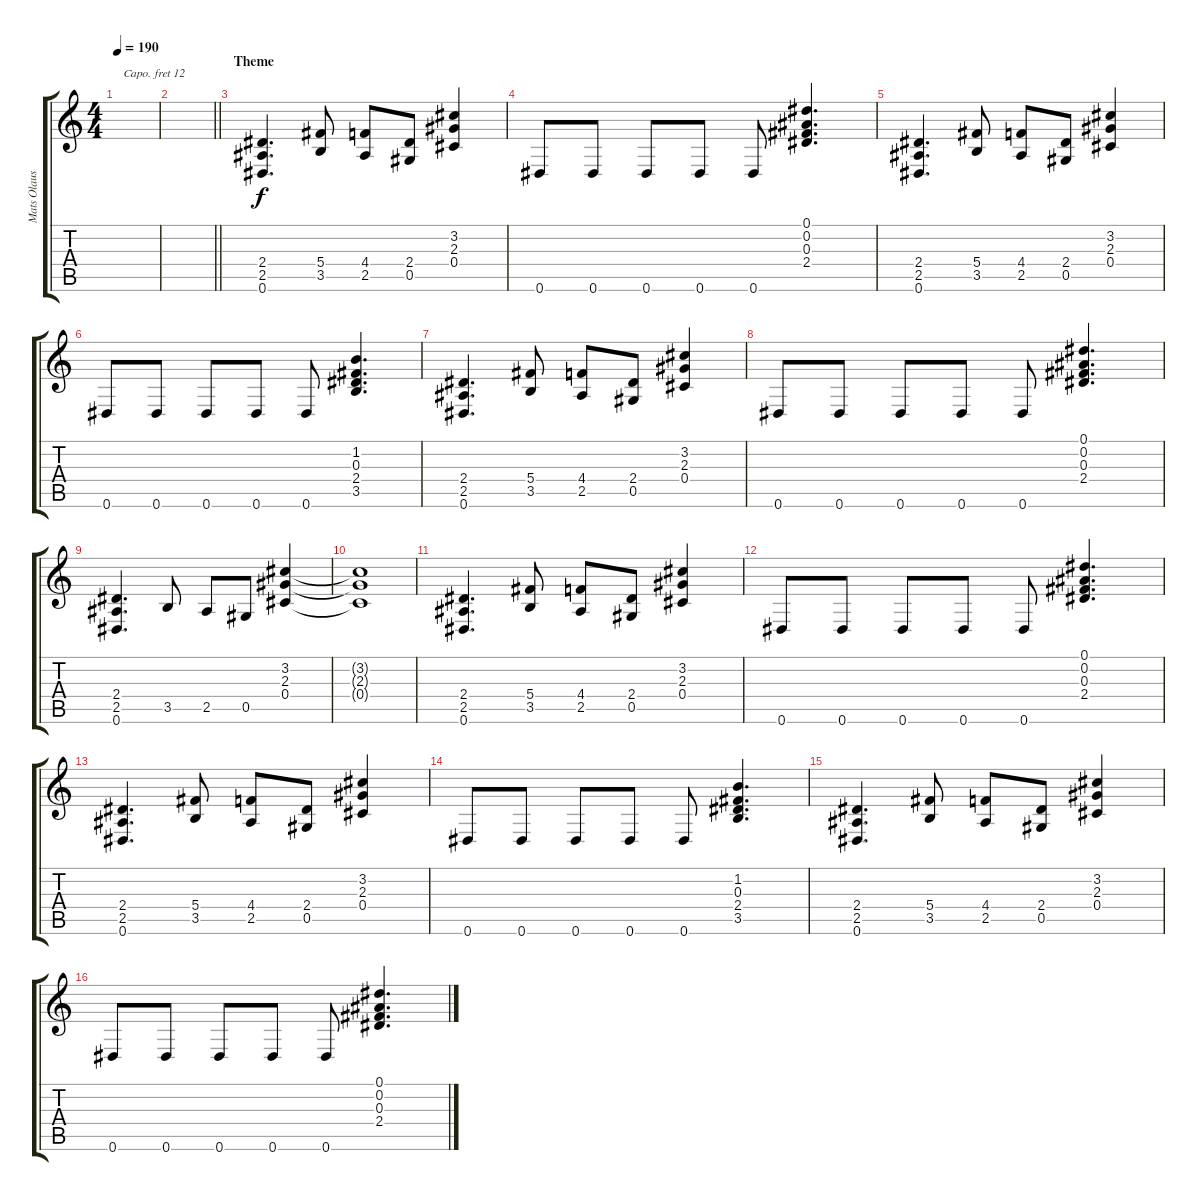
\track ("Mats Olausson" "Mats Olaus") {instrument percussiveorgan}
\staff {score tabs}
\capo 12
\tuning (Eb4 Bb3 Gb3 Db3 Ab2 Eb2) {hide}
\ts (4 4)
\tempo 190
\clef g2
\ks c
|
\barLineRight lightlight
|
\section ("" "Theme")
(2.4 2.5 0.6).4{d} (5.4 3.5).8 (4.4 2.5).8 (2.4 0.5).8 (3.2 2.3 0.4).4 |
0.6.8 0.6.8 0.6.8 0.6.8 0.6.8 (0.1 0.2 0.3 2.4).4{d} |
(2.4 2.5 0.6).4{d} (5.4 3.5).8 (4.4 2.5).8 (2.4 0.5).8 (3.2 2.3 0.4).4 |
0.6.8 0.6.8 0.6.8 0.6.8 0.6.8 (1.2 0.3 2.4 3.5).4{d} |
(2.4 2.5 0.6).4{d} (5.4 3.5).8 (4.4 2.5).8 (2.4 0.5).8 (3.2 2.3 0.4).4 |
0.6.8 0.6.8 0.6.8 0.6.8 0.6.8 (0.1 0.2 0.3 2.4).4{d} |
(2.4 2.5 0.6).4{d} 3.5.8 2.5.8 0.5.8 (3.2 2.3 0.4).4 |
(3.2{t} 2.3{t} 0.4{t}).1 |
(2.4 2.5 0.6).4{d} (5.4 3.5).8 (4.4 2.5).8 (2.4 0.5).8 (3.2 2.3 0.4).4 |
0.6.8 0.6.8 0.6.8 0.6.8 0.6.8 (0.1 0.2 0.3 2.4).4{d} |
(2.4 2.5 0.6).4{d} (5.4 3.5).8 (4.4 2.5).8 (2.4 0.5).8 (3.2 2.3 0.4).4 |
0.6.8 0.6.8 0.6.8 0.6.8 0.6.8 (1.2 0.3 2.4 3.5).4{d} |
(2.4 2.5 0.6).4{d} (5.4 3.5).8 (4.4 2.5).8 (2.4 0.5).8 (3.2 2.3 0.4).4 |
0.6.8 0.6.8 0.6.8 0.6.8 0.6.8 (0.1 0.2 0.3 2.4).4{d}
